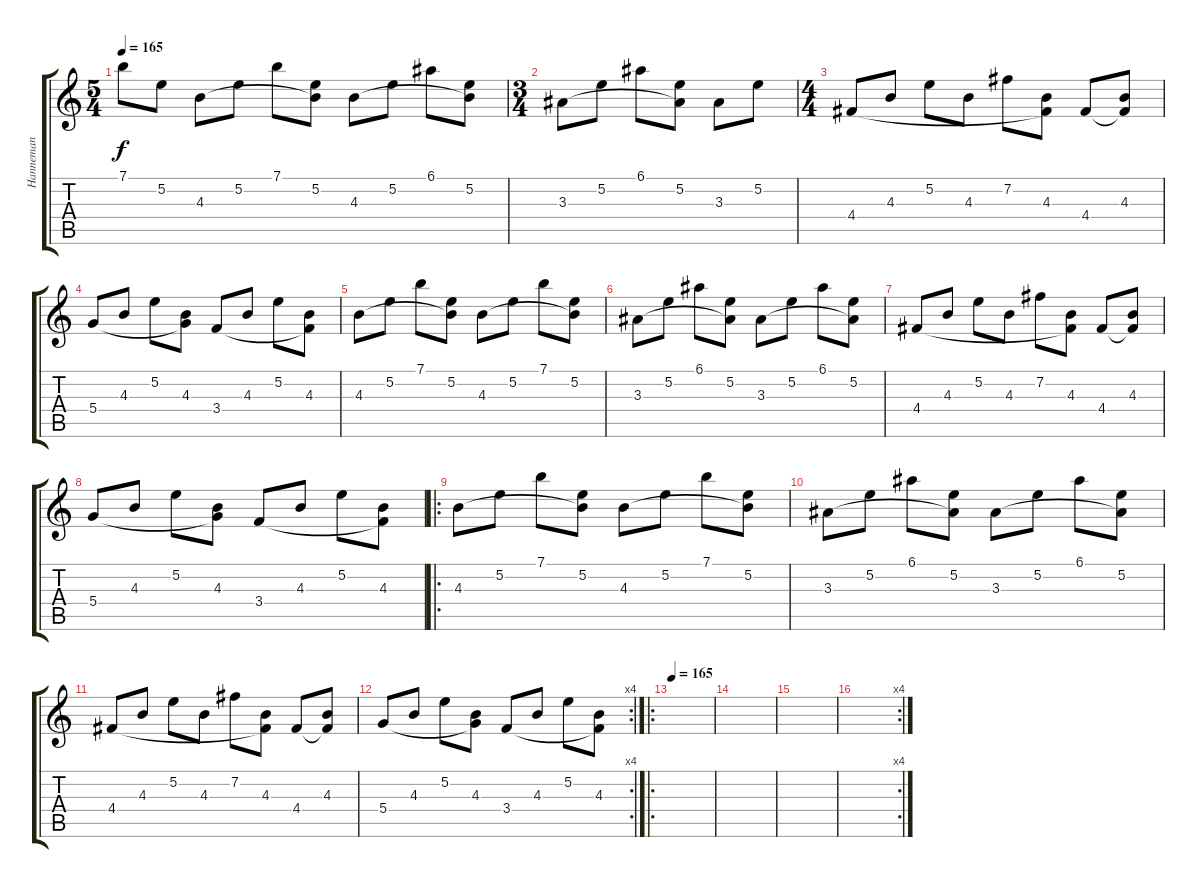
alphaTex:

\track ("Hanneman" "Hanneman") {instrument electricguitarclean}
\staff {score tabs}
\tuning (E4 B3 G3 D3 A2 E2) {hide}
\ts (5 4)
\tempo 165
\tempo 120
\tempo 165
\clef g2
\ks c
7.1.8{dy f instrument electricguitarclean} 5.2.8 4.3.8 5.2.8 7.1.8 (5.2 4.3{t}).8 4.3.8 5.2.8 6.1.8 (5.2 4.3{t}).8 |
\ts (3 4)
3.3.8 5.2.8 6.1.8 (5.2 3.3{t}).8 3.3.8 5.2.8 |
\ts (4 4)
4.4.8 4.3.8 5.2.8 4.3.8 7.2.8 (4.3 4.4{t}).8 4.4.8 (4.3 4.4{t}).8 |
5.4.8 4.3.8 5.2.8 (4.3 5.4{t}).8 3.4.8 4.3.8 5.2.8 (4.3 3.4{t}).8 |
4.3.8 5.2.8 7.1.8 (5.2 4.3{t}).8 4.3.8 5.2.8 7.1.8 (5.2 4.3{t}).8 |
3.3.8 5.2.8 6.1.8 (5.2 3.3{t}).8 3.3.8 5.2.8 6.1.8 (5.2 3.3{t}).8 |
4.4.8 4.3.8 5.2.8 4.3.8 7.2.8 (4.3 4.4{t}).8 4.4.8 (4.3 4.4{t}).8 |
5.4.8 4.3.8 5.2.8 (4.3 5.4{t}).8 3.4.8 4.3.8 5.2.8 (4.3 3.4{t}).8 |
\ro
4.3.8 5.2.8 7.1.8 (5.2 4.3{t}).8 4.3.8 5.2.8 7.1.8 (5.2 4.3{t}).8 |
3.3.8 5.2.8 6.1.8 (5.2 3.3{t}).8 3.3.8 5.2.8 6.1.8 (5.2 3.3{t}).8 |
4.4.8 4.3.8 5.2.8 4.3.8 7.2.8 (4.3 4.4{t}).8 4.4.8 (4.3 4.4{t}).8 |
\rc 4
5.4.8 4.3.8 5.2.8 (4.3 5.4{t}).8 3.4.8 4.3.8 5.2.8 (4.3 3.4{t}).8 |
\ro
\tempo 165
|
|
|
\rc 4
